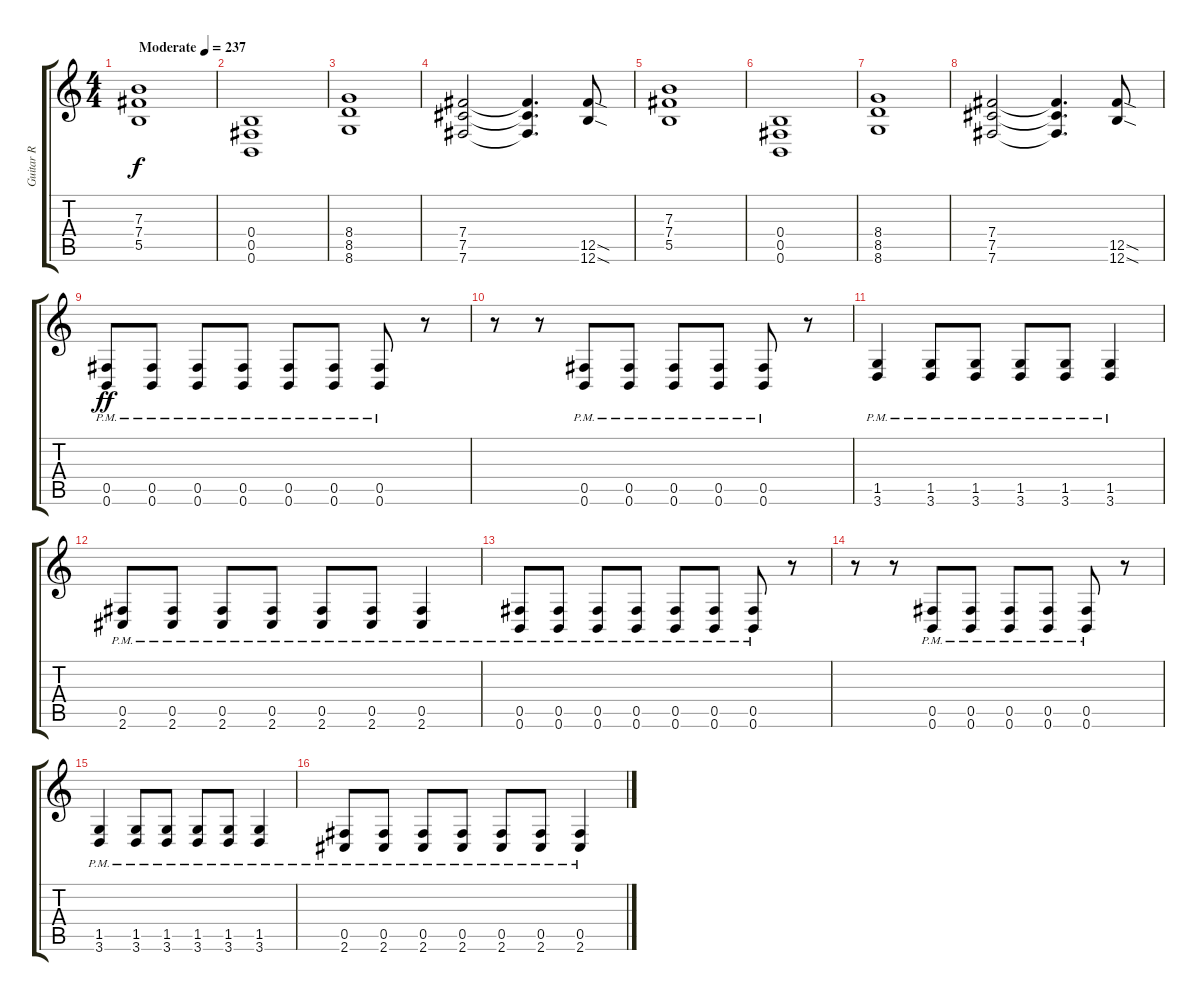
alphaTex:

\track ("Guitar R" "Guitar R") {instrument distortionguitar}
\staff {score tabs}
\tuning (Db4 Ab3 E3 B2 Gb2 B1) {hide}
\ts (4 4)
\tempo (237 "Moderate")
\clef g2
\ks c
(7.3 7.4 5.5).1{dy f instrument distortionguitar} |
(0.4 0.5 0.6).1 |
(8.4 8.5 8.6).1 |
(7.4 7.5 7.6).2 (7.4{t} 7.5{t} 7.6{t}).4{d} (12.5{sod} 12.6{sod}).8 |
(7.3 7.4 5.5).1 |
(0.4 0.5 0.6).1 |
(8.4 8.5 8.6).1 |
(7.4 7.5 7.6).2 (7.4{t} 7.5{t} 7.6{t}).4{d} (12.5{sod} 12.6{sod}).8 |
(0.5{pm} 0.6{pm}).8{dy ff} (0.5{pm} 0.6{pm}).8 (0.5{pm} 0.6{pm}).8 (0.5{pm} 0.6{pm}).8 (0.5{pm} 0.6{pm}).8 (0.5{pm} 0.6{pm}).8 (0.5{pm} 0.6{pm}).8 r.8 |
r.8 r.8 (0.5{pm} 0.6{pm}).8 (0.5{pm} 0.6{pm}).8 (0.5{pm} 0.6{pm}).8 (0.5{pm} 0.6{pm}).8 (0.5{pm} 0.6{pm}).8 r.8 |
(1.5{pm} 3.6{pm}).4 (1.5{pm} 3.6{pm}).8 (1.5{pm} 3.6{pm}).8 (1.5{pm} 3.6{pm}).8 (1.5{pm} 3.6{pm}).8 (1.5{pm} 3.6{pm}).4 |
(0.5{pm} 2.6{pm}).8 (0.5{pm} 2.6{pm}).8 (0.5{pm} 2.6{pm}).8 (0.5{pm} 2.6{pm}).8 (0.5{pm} 2.6{pm}).8 (0.5{pm} 2.6{pm}).8 (0.5{pm} 2.6{pm}).4 |
(0.5{pm} 0.6{pm}).8 (0.5{pm} 0.6{pm}).8 (0.5{pm} 0.6{pm}).8 (0.5{pm} 0.6{pm}).8 (0.5{pm} 0.6{pm}).8 (0.5{pm} 0.6{pm}).8 (0.5{pm} 0.6{pm}).8 r.8 |
r.8 r.8 (0.5{pm} 0.6{pm}).8 (0.5{pm} 0.6{pm}).8 (0.5{pm} 0.6{pm}).8 (0.5{pm} 0.6{pm}).8 (0.5{pm} 0.6{pm}).8 r.8 |
(1.5{pm} 3.6{pm}).4 (1.5{pm} 3.6{pm}).8 (1.5{pm} 3.6{pm}).8 (1.5{pm} 3.6{pm}).8 (1.5{pm} 3.6{pm}).8 (1.5{pm} 3.6{pm}).4 |
(0.5{pm} 2.6{pm}).8 (0.5{pm} 2.6{pm}).8 (0.5{pm} 2.6{pm}).8 (0.5{pm} 2.6{pm}).8 (0.5{pm} 2.6{pm}).8 (0.5{pm} 2.6{pm}).8 (0.5{pm} 2.6{pm}).4
